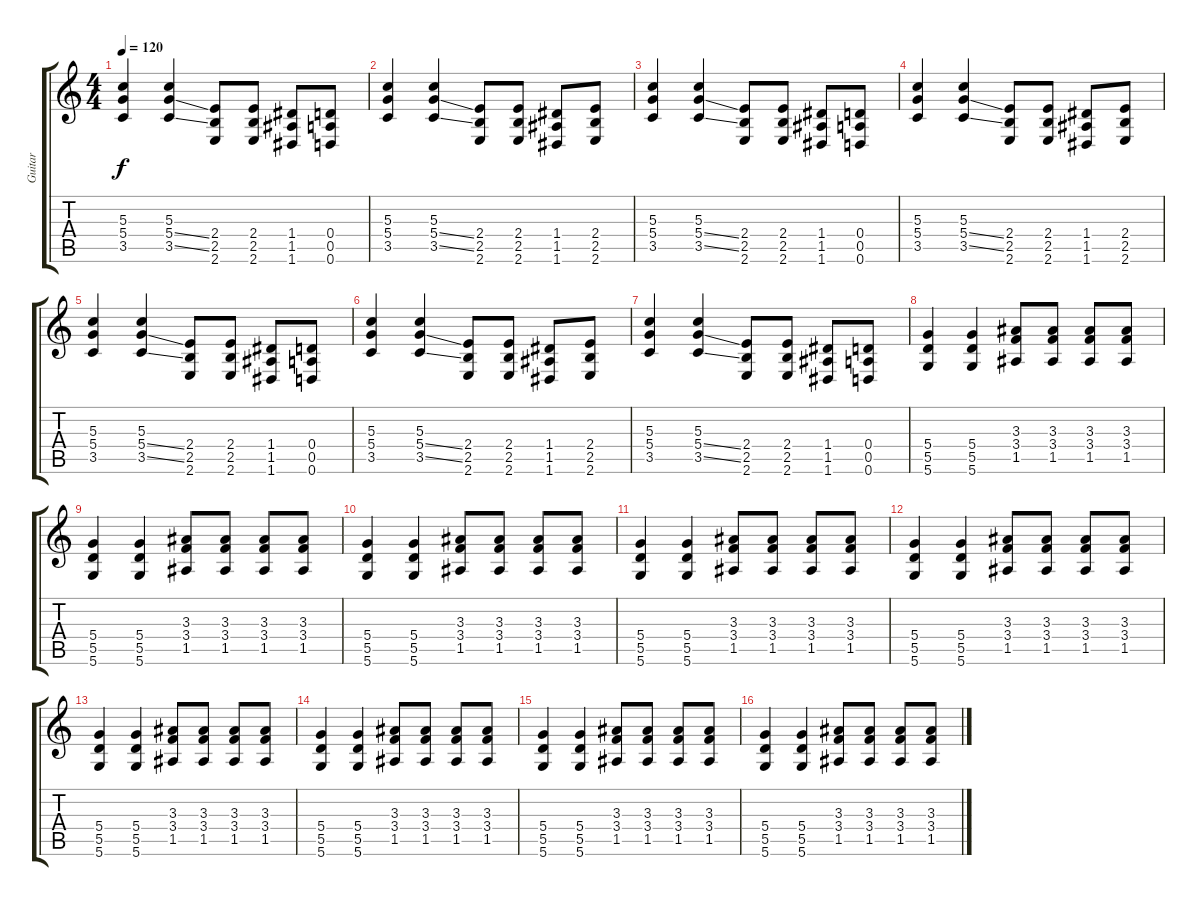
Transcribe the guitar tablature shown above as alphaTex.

\track ("Guitar" "Guitar") {instrument overdrivenguitar}
\staff {score tabs}
\tuning (E4 B3 G3 D3 A2 D2) {hide}
\ts (4 4)
\tempo 120
\clef g2
\ks c
(5.3 5.4 3.5).4{dy f} (5.3 5.4{ss} 3.5{ss}).4 (2.4 2.5 2.6).8 (2.4 2.5 2.6).8 (1.4 1.5 1.6).8 (0.4 0.5 0.6).8 |
(5.3 5.4 3.5).4 (5.3 5.4{ss} 3.5{ss}).4 (2.4 2.5 2.6).8 (2.4 2.5 2.6).8 (1.4 1.5 1.6).8 (2.4 2.5 2.6).8 |
(5.3 5.4 3.5).4 (5.3 5.4{ss} 3.5{ss}).4 (2.4 2.5 2.6).8 (2.4 2.5 2.6).8 (1.4 1.5 1.6).8 (0.4 0.5 0.6).8 |
(5.3 5.4 3.5).4 (5.3 5.4{ss} 3.5{ss}).4 (2.4 2.5 2.6).8 (2.4 2.5 2.6).8 (1.4 1.5 1.6).8 (2.4 2.5 2.6).8 |
(5.3 5.4 3.5).4 (5.3 5.4{ss} 3.5{ss}).4 (2.4 2.5 2.6).8 (2.4 2.5 2.6).8 (1.4 1.5 1.6).8 (0.4 0.5 0.6).8 |
(5.3 5.4 3.5).4 (5.3 5.4{ss} 3.5{ss}).4 (2.4 2.5 2.6).8 (2.4 2.5 2.6).8 (1.4 1.5 1.6).8 (2.4 2.5 2.6).8 |
(5.3 5.4 3.5).4 (5.3 5.4{ss} 3.5{ss}).4 (2.4 2.5 2.6).8 (2.4 2.5 2.6).8 (1.4 1.5 1.6).8 (0.4 0.5 0.6).8 |
(5.4 5.5 5.6).4 (5.4 5.5 5.6).4 (3.3 3.4 1.5).8 (3.3 3.4 1.5).8 (3.3 3.4 1.5).8 (3.3 3.4 1.5).8 |
(5.4 5.5 5.6).4 (5.4 5.5 5.6).4 (3.3 3.4 1.5).8 (3.3 3.4 1.5).8 (3.3 3.4 1.5).8 (3.3 3.4 1.5).8 |
(5.4 5.5 5.6).4 (5.4 5.5 5.6).4 (3.3 3.4 1.5).8 (3.3 3.4 1.5).8 (3.3 3.4 1.5).8 (3.3 3.4 1.5).8 |
(5.4 5.5 5.6).4 (5.4 5.5 5.6).4 (3.3 3.4 1.5).8 (3.3 3.4 1.5).8 (3.3 3.4 1.5).8 (3.3 3.4 1.5).8 |
(5.4 5.5 5.6).4 (5.4 5.5 5.6).4 (3.3 3.4 1.5).8 (3.3 3.4 1.5).8 (3.3 3.4 1.5).8 (3.3 3.4 1.5).8 |
(5.4 5.5 5.6).4 (5.4 5.5 5.6).4 (3.3 3.4 1.5).8 (3.3 3.4 1.5).8 (3.3 3.4 1.5).8 (3.3 3.4 1.5).8 |
(5.4 5.5 5.6).4 (5.4 5.5 5.6).4 (3.3 3.4 1.5).8 (3.3 3.4 1.5).8 (3.3 3.4 1.5).8 (3.3 3.4 1.5).8 |
(5.4 5.5 5.6).4 (5.4 5.5 5.6).4 (3.3 3.4 1.5).8 (3.3 3.4 1.5).8 (3.3 3.4 1.5).8 (3.3 3.4 1.5).8 |
(5.4 5.5 5.6).4 (5.4 5.5 5.6).4 (3.3 3.4 1.5).8 (3.3 3.4 1.5).8 (3.3 3.4 1.5).8 (3.3 3.4 1.5).8
